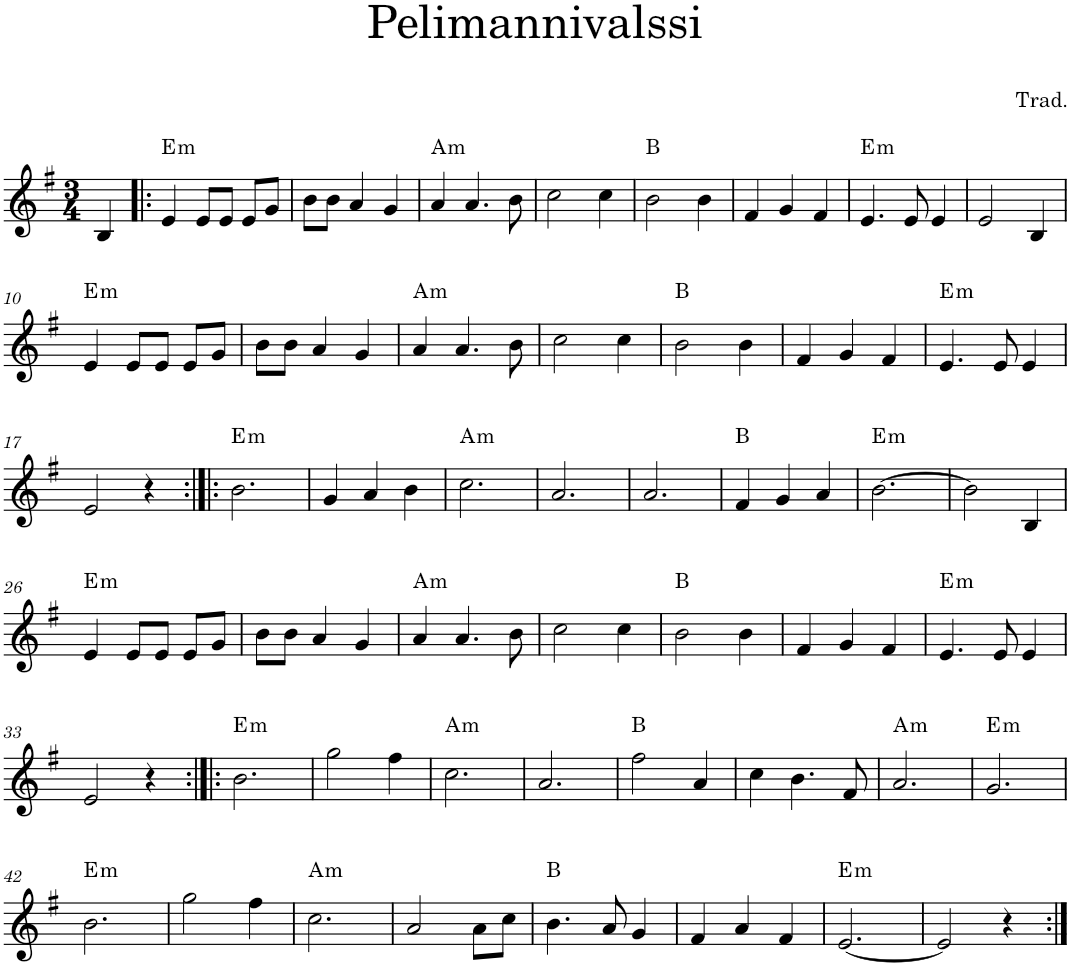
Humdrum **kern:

**kern	**harte
*part1	*part1
*staff1	*
*I"Violin	*
*I'Vln.	*
*clefG2	*
*k[f#]	*
*M3/4	*
=1	=1
4B/	.
=2!|:	=2!|:
!	!LO:H:kt=m
4e/	E:min
8e/L	.
8e/J	.
8e/L	.
8g/J	.
=3	=3
8b\L	.
8b\J	.
4a/	.
4g/	.
=4	=4
!	!LO:H:kt=m
4a/	A:min
4.a/	.
8b\	.
=5	=5
2cc\	.
4cc\	.
=6	=6
2b\	B:maj
4b\	.
=7	=7
4f#/	.
4g/	.
4f#/	.
=8	=8
!	!LO:H:kt=m
4.e/	E:min
8e/	.
4e/	.
=9	=9
2e/	.
4B/	.
!!LO:LB:g=z
=10	=10
!	!LO:H:kt=m
4e/	E:min
8e/L	.
8e/J	.
8e/L	.
8g/J	.
=11	=11
8b\L	.
8b\J	.
4a/	.
4g/	.
=12	=12
!	!LO:H:kt=m
4a/	A:min
4.a/	.
8b\	.
=13	=13
2cc\	.
4cc\	.
=14	=14
2b\	B:maj
4b\	.
=15	=15
4f#/	.
4g/	.
4f#/	.
=16	=16
!	!LO:H:kt=m
4.e/	E:min
8e/	.
4e/	.
!!LO:LB:g=z
=17	=17
2e/	.
4r	.
=18:|!|:	=18:|!|:
!	!LO:H:kt=m
2.b\	E:min
=19	=19
4g/	.
4a/	.
4b\	.
=20	=20
!	!LO:H:kt=m
2.cc\	A:min
=21	=21
2.a/	.
=22	=22
2.a/	.
=23	=23
4f#/	B:maj
4g/	.
4a/	.
=24	=24
!	!LO:H:kt=m
[2.b\	E:min
=25	=25
2b\]	.
4B/	.
!!LO:LB:g=z
=26	=26
!	!LO:H:kt=m
4e/	E:min
8e/L	.
8e/J	.
8e/L	.
8g/J	.
=27	=27
8b\L	.
8b\J	.
4a/	.
4g/	.
=28	=28
!	!LO:H:kt=m
4a/	A:min
4.a/	.
8b\	.
=29	=29
2cc\	.
4cc\	.
=30	=30
2b\	B:maj
4b\	.
=31	=31
4f#/	.
4g/	.
4f#/	.
=32	=32
!	!LO:H:kt=m
4.e/	E:min
8e/	.
4e/	.
!!LO:LB:g=z
=33	=33
2e/	.
4r	.
=34:|!|:	=34:|!|:
!	!LO:H:kt=m
2.b\	E:min
=35	=35
2gg\	.
4ff#\	.
=36	=36
!	!LO:H:kt=m
2.cc\	A:min
=37	=37
2.a/	.
=38	=38
2ff#\	B:maj
4a/	.
=39	=39
4cc\	.
4.b\	.
8f#/	.
=40	=40
!	!LO:H:kt=m
2.a/	A:min
=41	=41
!	!LO:H:kt=m
2.g/	E:min
!!LO:LB:g=z
=42	=42
!	!LO:H:kt=m
2.b\	E:min
=43	=43
2gg\	.
4ff#\	.
=44	=44
!	!LO:H:kt=m
2.cc\	A:min
=45	=45
2a/	.
8a\L	.
8cc\J	.
=46	=46
4.b\	B:maj
8a/	.
4g/	.
=47	=47
4f#/	.
4a/	.
4f#/	.
=48	=48
!	!LO:H:kt=m
[2.e/	E:min
=49	=49
2e/]	.
4r	.
=:|!	=:|!
*-	*-
